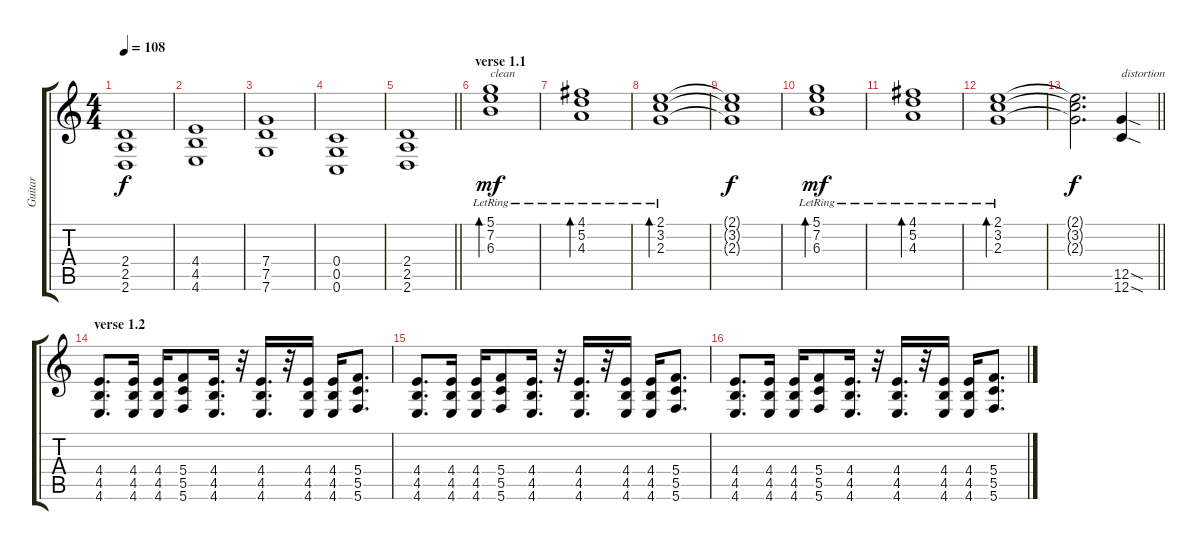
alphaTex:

\track ("Guitar" "Guitar") {instrument distortionguitar}
\staff {score tabs}
\tuning (D4 A3 F3 C3 G2 C2) {hide}
\ts (4 4)
\tempo 108
\clef g2
\ks c
(2.4 2.5 2.6).1{dy f} |
(4.4 4.5 4.6).1 |
(7.4 7.5 7.6).1 |
(0.4 0.5 0.6).1 |
\barLineRight lightlight
(2.4 2.5 2.6).1 |
\section ("" "verse 1.1")
(5.1 7.2 6.3{lr}).1{bd 240 txt "clean" dy mf volume 13 instrument acousticguitarsteel} |
(4.1 5.2 4.3{lr}).1{bd 240} |
(2.1 3.2 2.3{lr}).1{bd 240} |
(2.1{t} 3.2{t} 2.3{t}).1{dy f} |
(5.1 7.2 6.3{lr}).1{bd 120 dy mf} |
(4.1 5.2 4.3{lr}).1{bd 120} |
(2.1 3.2 2.3{lr}).1{bd 120} |
\barLineRight lightlight
(2.1{t} 3.2{t} 2.3{t}).2{d dy f} (12.5{sod} 12.6{sod}).4{txt "distortion" volume 12 instrument distortionguitar} |
\section ("" "verse 1.2")
(4.4 4.5 4.6).8{d} (4.4 4.5 4.6).16 (4.4 4.5 4.6).16 (5.4 5.5 5.6).8 (4.4 4.5 4.6).16{d} r.32 (4.4 4.5 4.6).16{d} r.32 (4.4 4.5 4.6).16 (4.4 4.5 4.6).16 (5.4 5.5 5.6).8{d} |
(4.4 4.5 4.6).8{d} (4.4 4.5 4.6).16 (4.4 4.5 4.6).16 (5.4 5.5 5.6).8 (4.4 4.5 4.6).16{d} r.32 (4.4 4.5 4.6).16{d} r.32 (4.4 4.5 4.6).16 (4.4 4.5 4.6).16 (5.4 5.5 5.6).8{d} |
(4.4 4.5 4.6).8{d} (4.4 4.5 4.6).16 (4.4 4.5 4.6).16 (5.4 5.5 5.6).8 (4.4 4.5 4.6).16{d} r.32 (4.4 4.5 4.6).16{d} r.32 (4.4 4.5 4.6).16 (4.4 4.5 4.6).16 (5.4 5.5 5.6).8{d}
